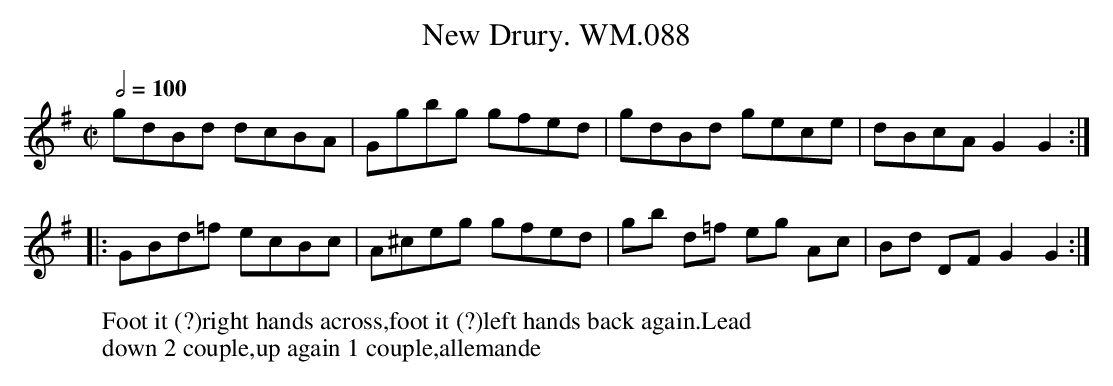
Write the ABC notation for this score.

X:1
T:New Drury. WM.088
M:C|
L:1/8
Q:1/2=100
W:Foot it (?)right hands across,foot it (?)left hands back again.Lead
W:down 2 couple,up again 1 couple,allemande
K:G
gdBd dcBA|Ggbg gfed|gdBd gece|dBcAG2G2:|
|:GBd=f ecBc|A^ceg gfed|gb d=f eg Ac|Bd DF G2G2:|
